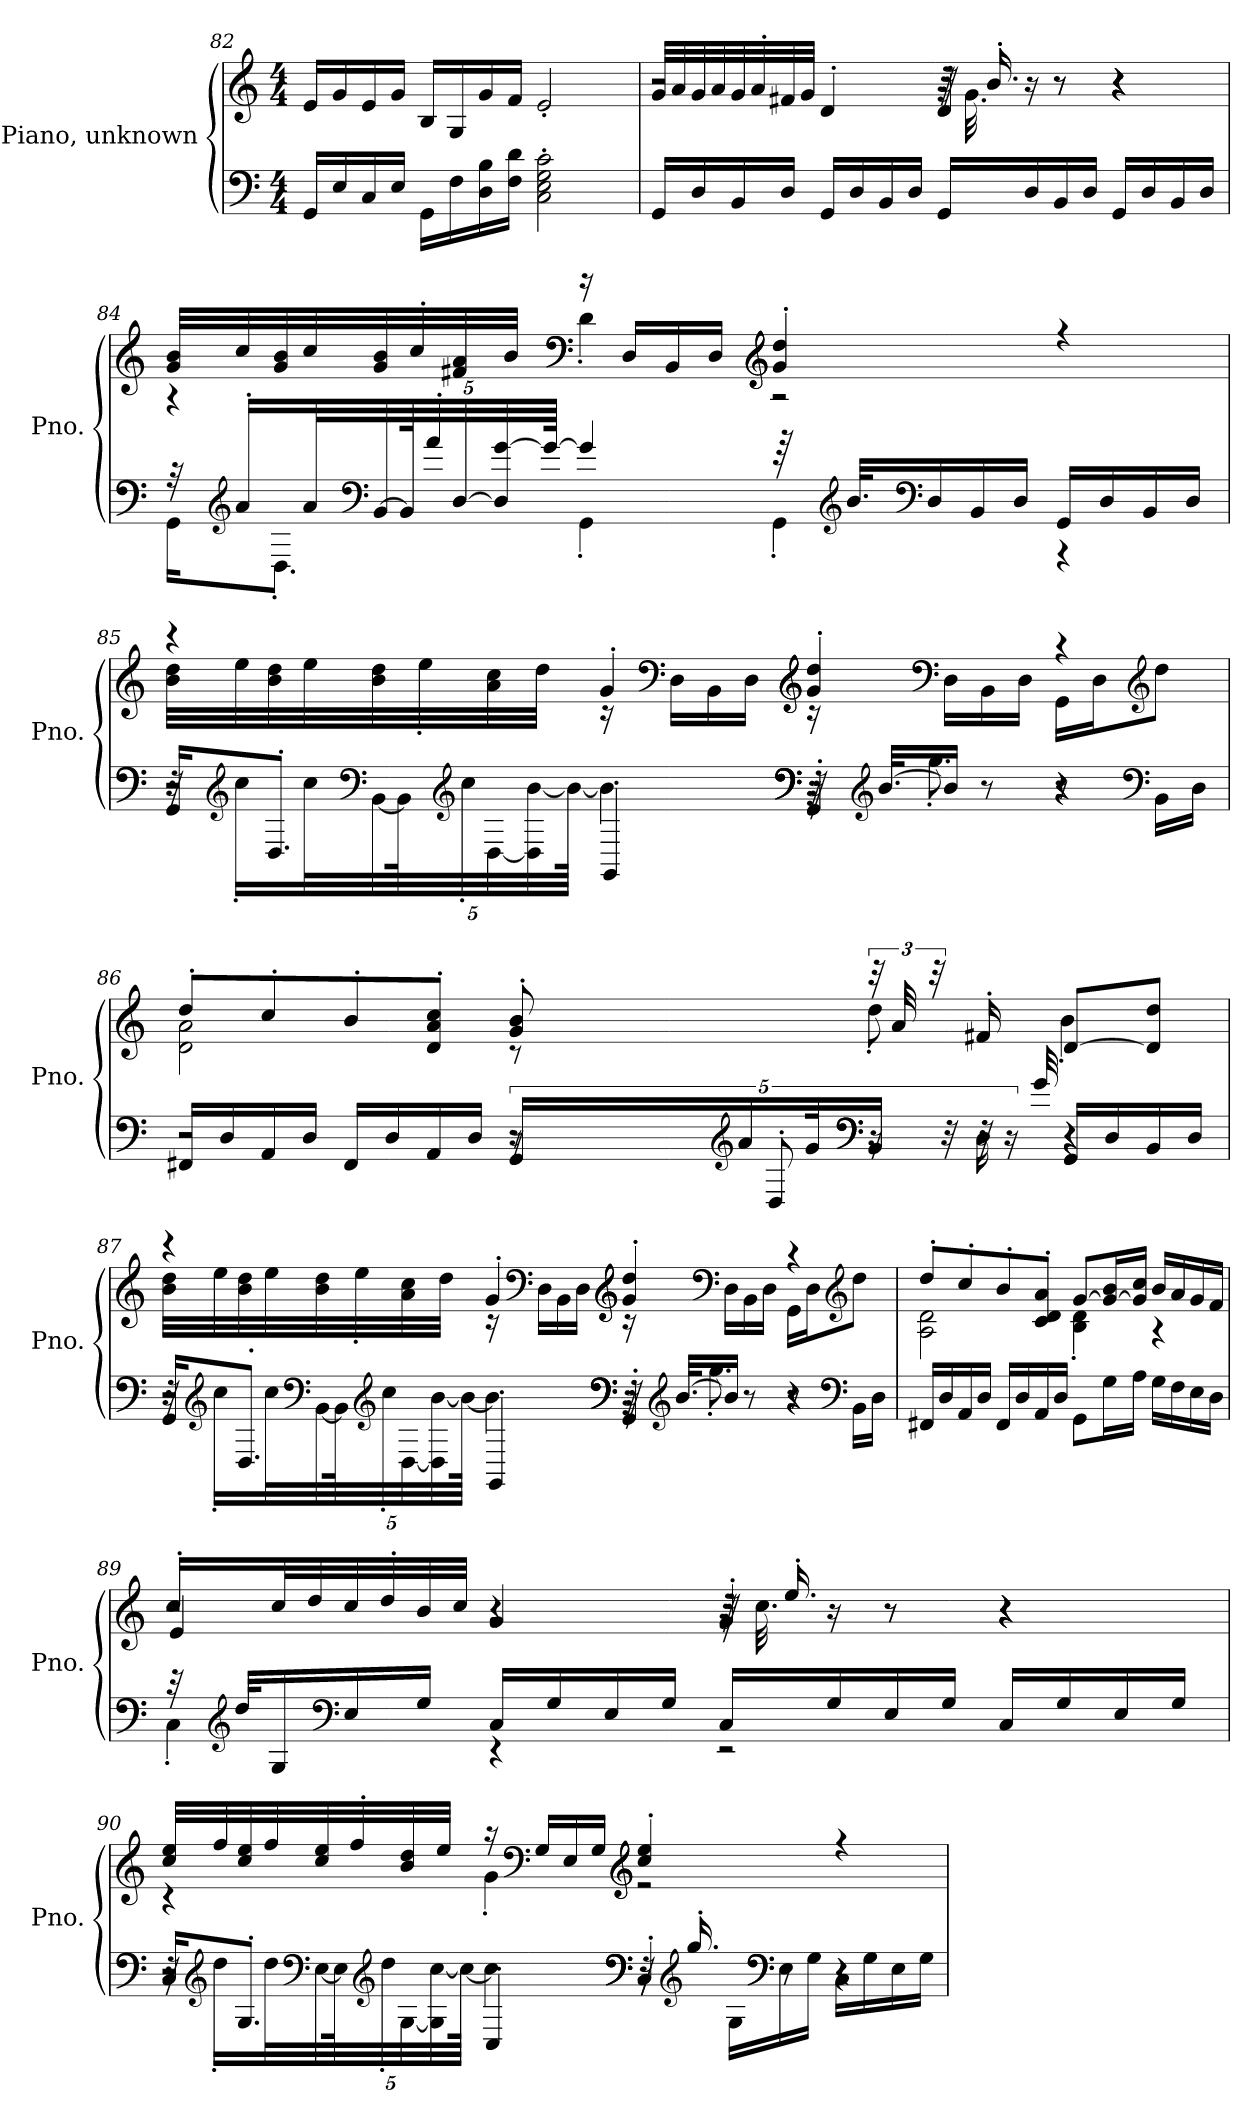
**kern	**kern
*part1	*part1
*staff2	*staff1
*I"Piano, unknown	*
*I'Pno.	*
*clefF4	*clefG2
*k[]	*k[]
*M4/4	*M4/4
=82	=82
16GG/LL	16e/LL
16E/	16g/
16C/	16e/
16E/JJ	16g/JJ
16GG\LL	16B/LL
16F\	16G/
16D\ 16B\	16g/
16F\ 16d\JJ	16f/JJ
2C\' 2E\' 2G\' 2c\'	2e'/
!!LO:LB:g=z
=83	=83
*	*^
*	*	*^
16GG/LL	32g/LLL	2r	2r
.	32a/	.	.
16D/	32g/	.	.
.	32a/	.	.
16BB/	32g/	.	.
.	32a'/	.	.
16D/JJ	32f#X/	.	.
.	32g/JJJ	.	.
16GG/LL	4d'/	.	.
16D/	.	.	.
16BB/	.	.	.
16D/JJ	.	.	.
16GG/LL	32r	64r	4d'/
.	.	32.g\	.
.	16.b'/	.	.
16D/	.	16r	.
16BB/	8r	8r	.
16D/JJ	.	.	.
16GG/LL	4r	4r	4r
16D/	.	.	.
16BB/	.	.	.
16D/JJ	.	.	.
*	*	*v	*v
!!LO:PB:g=z
=84	=84	=84
*^	*	*
32r	16GG\KL	32g/ 32b/LLL	4r
*clefG2	*	*	*
16a'/LL	.	32cc/	.
.	8.D'\J	32g/ 32b/	.
32a/L	.	32cc/	.
*clefF4	*	*	*
*Xbrackettup	*	*	*
[40BB/	.	32g/ 32b/	.
80BB/K]	.	.	.
.	.	32cc'/	.
40a'/	.	.	.
[40D/	.	32f#X/ 32a/	.
40D/] [40g/	.	.	.
.	.	32b/JJJ	.
80g/JJJk_	.	.	.
*	*	*clefF4	*
4g/]	4GG'\	16r	4d'\
.	.	16D/LL	.
.	.	16BB/	.
.	.	16D/JJ	.
*	*	*clefG2	*
64r	4GG'\	4g/' 4dd/'	2r
*clefG2	*	*	*
32.b/KLL	.	.	.
*clefF4	*	*	*
16D/	.	.	.
16BB/	.	.	.
16D/JJ	.	.	.
16GG/LL	4r	4r	.
16D/	.	.	.
16BB/	.	.	.
16D/JJ	.	.	.
!!LO:LB:g=z	!!
=85	=85	=85	=85
*	*^	*	*
2r	32r	16GG/KL	4r	32b\ 32dd\LLL
*clefG2	*	*	*	*
.	16cc'\LL	.	.	32ee\
.	.	8.D'/J	.	32b\ 32dd\
.	32cc\L	.	.	32ee\
*clefF4	*	*	*	*
.	[40BB\	.	.	32b\ 32dd\
.	80BB\K]	.	.	.
.	.	.	.	32ee'\
*clefG2	*	*	*	*
.	40cc'\	.	.	.
.	[40D\	.	.	32a\ 32cc\
.	40D\] [40b\	.	.	.
.	.	.	.	32dd\JJJ
.	80b\JJJk_	.	.	.
.	4b\]	4GG'/	4g'/	16r
*	*	*	*clefF4	*
.	.	.	.	16D\LL
.	.	.	.	16BB\
.	.	.	.	16D\JJ
*clefF4	*	*	*clefG2	*
64r	16r	4GG'/	4g/' 4dd/'	16r
*clefG2	*	*	*	*
[32.b/KLL	.	.	.	.
*	*	*	*clefF4	*
16b/JJ]	8.gg'\	.	.	16D\LL
8r	.	.	.	16BB\
.	.	.	.	16D\JJ
4r	8r	4r	4r	16GG\LL
.	.	.	.	16D\J
*clefF4	*	*	*clefG2	*
.	16BB\LL	.	.	8dd\J
.	16D\JJ	.	.	.
!!LO:LB:g=z	!!
=86	=86	=86	=86	=86
2r	2r	16FF#X/LL	8dd'/L	2d\ 2a\
.	.	16D/	.	.
.	.	16AA/	8cc'/	.
.	.	16D/JJ	.	.
.	.	16FF#/LL	8b'/	.
.	.	16D/	.	.
.	.	16AA/	8d/' 8a/' 8cc/'J	.
.	.	16D/JJ	.	.
*	*	*brackettup	*	*
16r	8r	20GG/LL	8g/' 8b/'	8r
*clefG2	*	*	*	*
.	.	20a/	.	.
8D'/	.	.	.	.
.	.	40g/K	.	.
*clefF4	*	*	*	*
.	16r	20BB/JJ	48r	8dd'\
.	.	.	48a/	.
.	.	.	48r	.
.	.	40r	.	.
32r	16D\	.	16f#X'/	.
.	.	20r	.	.
32g/	.	.	.	.
4r	4r	16GG/LL	[8d/L	4b'\
.	.	16D/	.	.
.	.	16BB/	8d/] 8dd/J	.
.	.	16D/JJ	.	.
!!LO:LB:g=z	!!
=87	=87	=87	=87	=87
2r	32r	16GG/KL	4r	32b\ 32dd\LLL
*clefG2	*	*	*	*
.	16cc'\LL	.	.	32ee\
.	.	8.D'/J	.	32b\ 32dd\
.	32cc\L	.	.	32ee\
*clefF4	*	*	*	*
*	*Xbrackettup	*	*	*
.	[40BB\	.	.	32b\ 32dd\
.	80BB\K]	.	.	.
.	.	.	.	32ee'\
*clefG2	*	*	*	*
.	40cc'\	.	.	.
.	[40D\	.	.	32a\ 32cc\
.	40D\] [40b\	.	.	.
.	.	.	.	32dd\JJJ
.	80b\JJJk_	.	.	.
.	4b\]	4GG'/	4g'/	16r
*	*	*	*clefF4	*
.	.	.	.	16D\LL
.	.	.	.	16BB\
.	.	.	.	16D\JJ
*clefF4	*	*	*clefG2	*
64r	16r	4GG'/	4g/' 4dd/'	16r
*clefG2	*	*	*	*
[32.b/KLL	.	.	.	.
*	*	*	*clefF4	*
16b/JJ]	8.gg'\	.	.	16D\LL
8r	.	.	.	16BB\
.	.	.	.	16D\JJ
4r	8r	4r	4r	16GG\LL
.	.	.	.	16D\J
*clefF4	*	*	*clefG2	*
.	16BB\LL	.	.	8dd\J
.	16D\JJ	.	.	.
*v	*v	*v	*	*
!!LO:LB:g=z	!!
=88	=88	=88
16FF#X/LL	8dd'/L	2A\ 2d\
16D/	.	.
16AA/	8cc'/	.
16D/JJ	.	.
16FF#/LL	8b'/	.
16D/	.	.
16AA/	8c/' 8d/' 8a/'J	.
16D/JJ	.	.
8GG\L	[8g/L	4B\' 4d\'
16G\L	16g/_ 16b/L	.
16A\JJ	16g/] 16cc/JJ	.
16G\LL	16b/LL	4r
16F\	16a/	.
16E\	16g/	.
16D\JJ	16f/JJ	.
=89	=89	=89
*^	*	*^
32r	4C'\	16cc'/LL	2r	4e/
*clefG2	*	*	*	*
32dd/KLL	.	.	.	.
16G/	.	32cc/L	.	.
.	.	32dd/	.	.
*clefF4	*	*	*	*
16E/	.	32cc/	.	.
.	.	32dd'/	.	.
16G/JJ	.	32b/	.	.
.	.	32cc/JJJ	.	.
16C/LL	4r	4g/	.	4r
16G/	.	.	.	.
16E/	.	.	.	.
16G/JJ	.	.	.	.
16C/LL	2r	32r	64r	4g'/
.	.	.	32.cc\	.
.	.	16.ee'/	.	.
16G/	.	.	16r	.
16E/	.	8r	8r	.
16G/JJ	.	.	.	.
16C/LL	.	4r	4r	4r
16G/	.	.	.	.
16E/	.	.	.	.
16G/JJ	.	.	.	.
*	*	*	*v	*v
!!LO:LB:g=z
=90	=90	=90	=90
*	*^	*	*
2r	32r	16C/KL	32cc/ 32ee/LLL	4r
*clefG2	*	*	*	*
.	16dd'\LL	.	32ff/	.
.	.	8.G'/J	32cc/ 32ee/	.
.	32dd\L	.	32ff/	.
*clefF4	*	*	*	*
.	[40E\	.	32cc/ 32ee/	.
.	80E\K]	.	.	.
.	.	.	32ff'/	.
*clefG2	*	*	*	*
.	40dd'\	.	.	.
.	[40G\	.	32b/ 32dd/	.
.	40G\] [40cc\	.	.	.
.	.	.	32ee/JJJ	.
.	80cc\JJJk_	.	.	.
.	4cc\]	4C'/	16r	4g'\
*	*	*	*clefF4	*
.	.	.	16G/LL	.
.	.	.	16E/	.
.	.	.	16G/JJ	.
*clefF4	*	*	*clefG2	*
32r	16r	4C'/	4cc/' 4ee/'	2r
*clefG2	*	*	*	*
16.gg'/	.	.	.	.
.	16G\LL	.	.	.
*clefF4	*	*	*	*
8r	16E\	.	.	.
.	16G\JJ	.	.	.
4r	16C\LL	4r	4r	.
.	16G\	.	.	.
.	16E\	.	.	.
.	16G\JJ	.	.	.
*v	*v	*v	*	*
*	*v	*v
=	=
*-	*-
